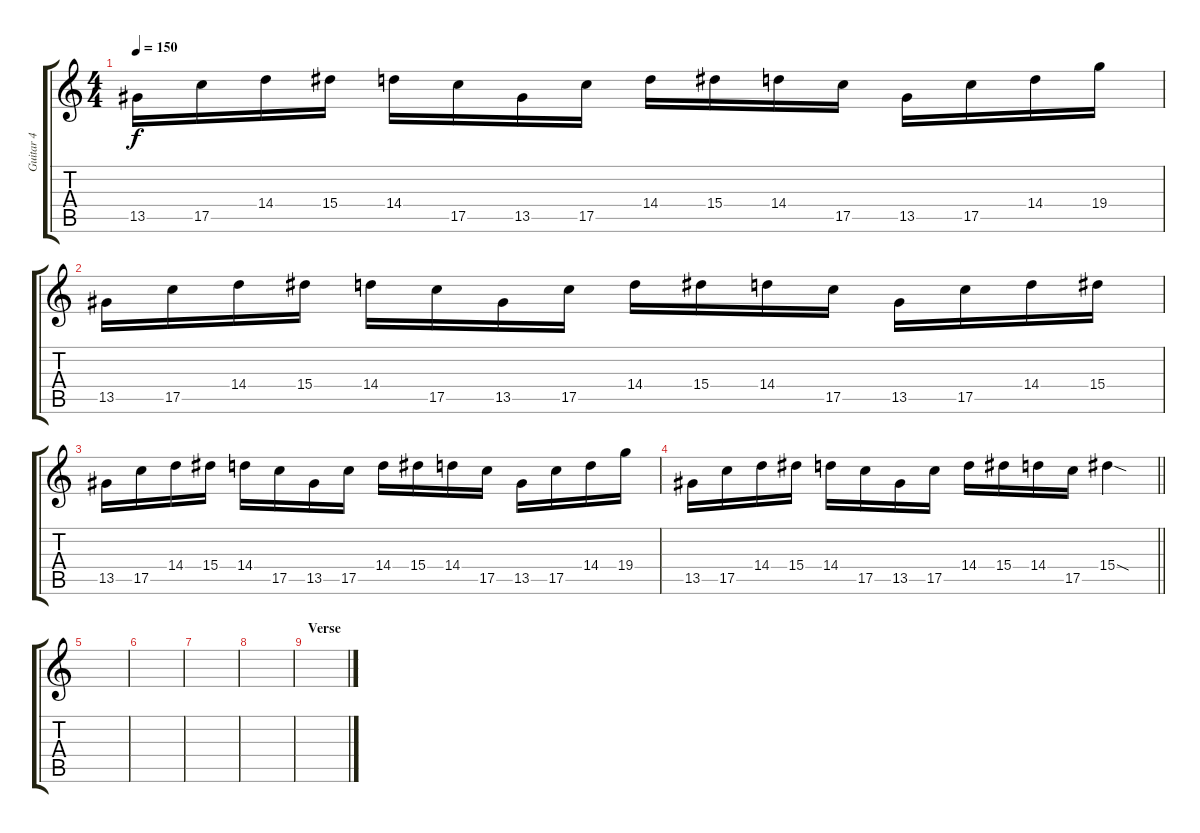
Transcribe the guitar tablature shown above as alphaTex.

\track ("Guitar 4" "Guitar 4") {instrument distortionguitar}
\staff {score tabs}
\tuning (D4 A3 F3 C3 G2 C2) {hide}
\ts (4 4)
\tempo 150
\clef g2
\ks c
13.5.16{dy f} 17.5.16 14.4.16 15.4.16 14.4.16 17.5.16 13.5.16 17.5.16 14.4.16 15.4.16 14.4.16 17.5.16 13.5.16 17.5.16 14.4.16 19.4.16 |
13.5.16 17.5.16 14.4.16 15.4.16 14.4.16 17.5.16 13.5.16 17.5.16 14.4.16 15.4.16 14.4.16 17.5.16 13.5.16 17.5.16 14.4.16 15.4.16 |
13.5.16 17.5.16 14.4.16 15.4.16 14.4.16 17.5.16 13.5.16 17.5.16 14.4.16 15.4.16 14.4.16 17.5.16 13.5.16 17.5.16 14.4.16 19.4.16 |
\barLineRight lightlight
13.5.16 17.5.16 14.4.16 15.4.16 14.4.16 17.5.16 13.5.16 17.5.16 14.4.16 15.4.16 14.4.16 17.5.16 15.4{sod}.4 |
|
|
|
|
\section ("" "Verse")
